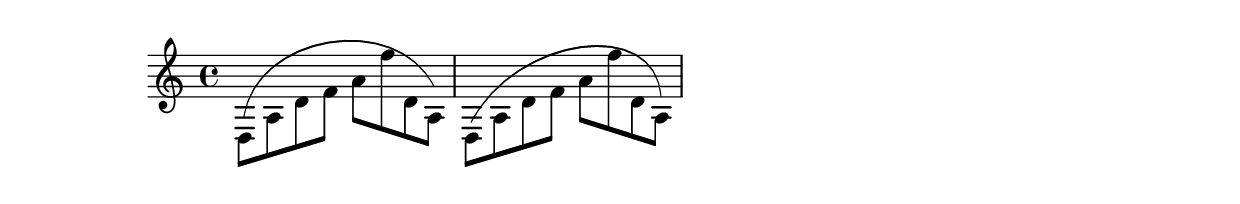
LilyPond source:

%% Do not edit this file; it is automatically
%% generated from LSR http://lsr.dsi.unimi.it
%% This file is in the public domain.
\version "2.13.39"

\header {
  lsrtags = "expressive-marks, tweaks-and-overrides"

%% Translation of GIT committish: a874fda3641c9e02f61be5c41b215b8304b8ed00
  texidoces = "
Se puede hacer que una ligadura de expresión sea asimétrica para
adaptarse mejor a un patrón asimétrico de notas.

"
  doctitlees = "Ligaduras asimétricas"



  texidoc = "
Slurs can be made asymmetric to match an asymmetric pattern of notes
better.

"
  doctitle = "Asymmetric slurs"
} % begin verbatim

slurNotes = { d,8( a' d f a f' d, a) }

\relative c' {
  \stemDown
  \slurUp
  \slurNotes
  \once \override Slur #'eccentricity = #3.0
  \slurNotes
}

